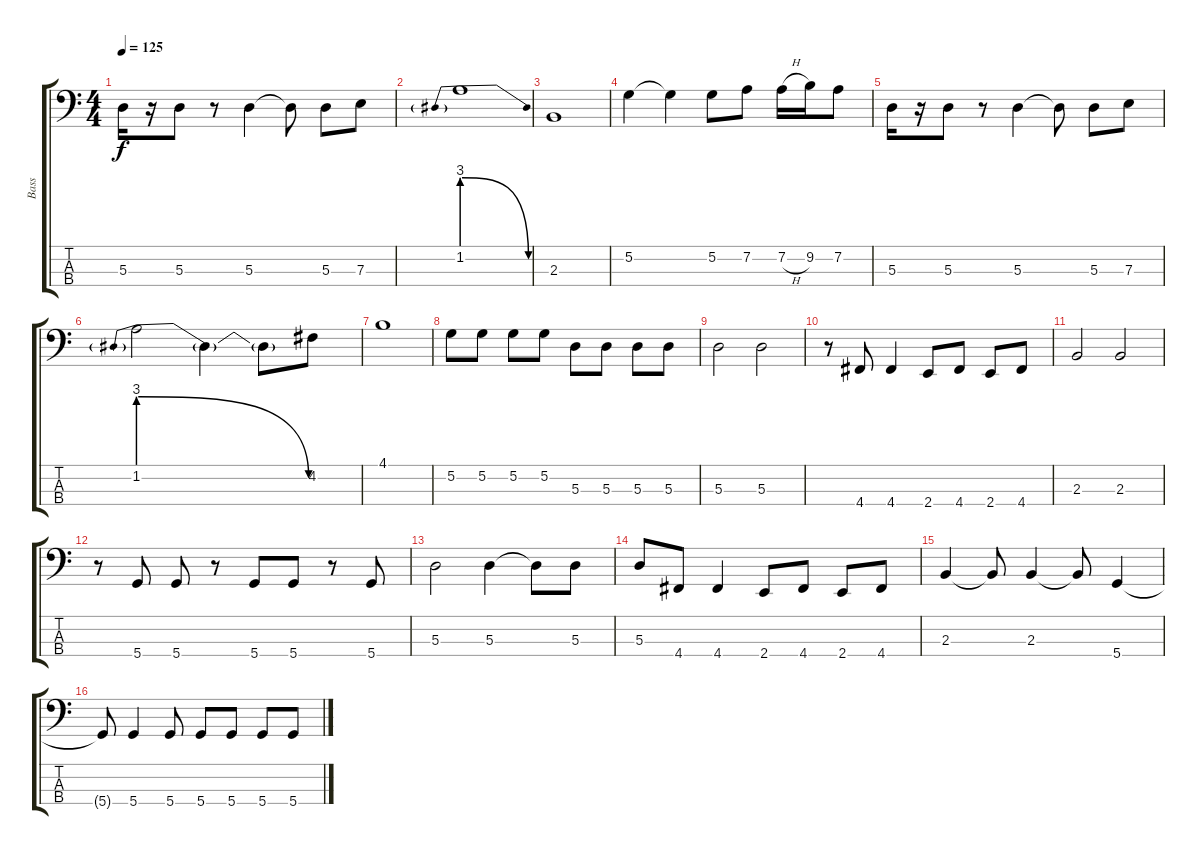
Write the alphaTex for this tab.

\track ("Bass" "Bass") {instrument acousticbass}
\staff {score tabs}
\tuning (G2 D2 A1 D1) {hide}
\ts (4 4)
\tempo 125
\clef f4
\ks c
5.3.16{dy f} r.16 5.3.8 r.8 5.3.4 5.3{t}.8 5.3.8 7.3.8 |
1.2{be (prebendrelease 0 12 60 0)}.1 |
2.3.1 |
5.2.4 5.2{t}.4 5.2.8 7.2.8 7.2{h}.16 9.2.16 7.2.8 |
5.3.16 r.16 5.3.8 r.8 5.3.4 5.3{t}.8 5.3.8 7.3.8 |
1.2{be (prebendrelease 0 12 60 0)}.2 1.2{t}.4 1.2{t}.8 4.2.8 |
4.1.1 |
5.2.8 5.2.8 5.2.8 5.2.8 5.3.8 5.3.8 5.3.8 5.3.8 |
5.3.2 5.3.2 |
r.8 4.4.8 4.4.4 2.4.8 4.4.8 2.4.8 4.4.8 |
2.3.2 2.3.2 |
r.8 5.4.8 5.4.8 r.8 5.4.8 5.4.8 r.8 5.4.8 |
5.3.2 5.3.4 5.3{t}.8 5.3.8 |
5.3.8 4.4.8 4.4.4 2.4.8 4.4.8 2.4.8 4.4.8 |
2.3.4 2.3{t}.8 2.3.4 2.3{t}.8 5.4.4 |
5.4{t}.8 5.4.4 5.4.8 5.4.8 5.4.8 5.4.8 5.4.8
